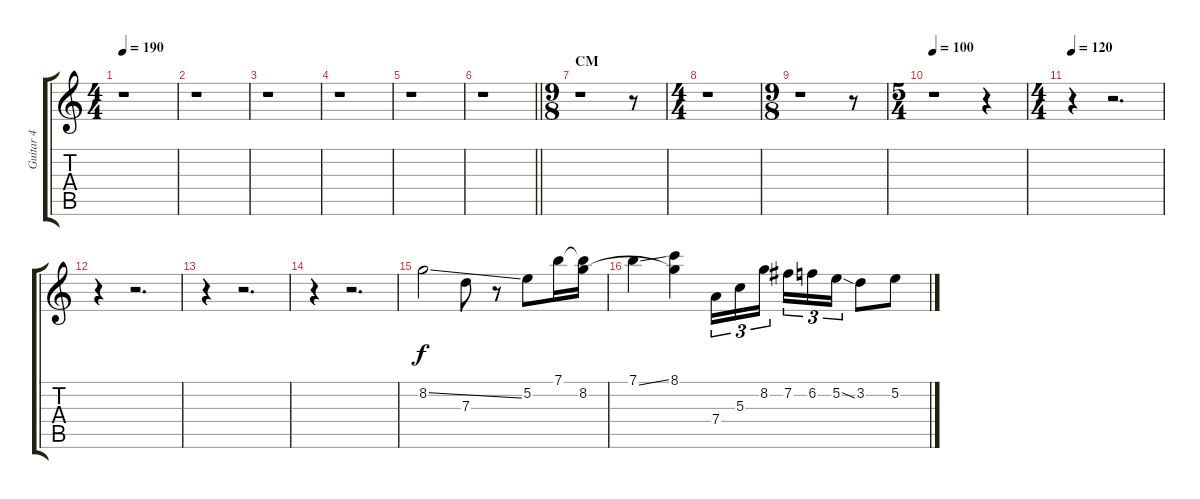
\track ("Guitar 4" "Guitar 4") {instrument acousticguitarsteel}
\staff {score tabs}
\tuning (E4 B3 G3 D3 A2 E2) {hide}
\ts (4 4)
\tempo 190
\clef g2
\ks c
r.1{dy f} |
r.1 |
r.1 |
r.1 |
r.1 |
\barLineRight lightlight
r.1 |
\ts (9 8)
\section ("" "CM")
r.1 r.8 |
\ts (4 4)
r.1 |
\ts (9 8)
r.1 r.8 |
\ts (5 4)
\tempo 100
r.1 r.4 |
\ts (4 4)
\tempo 120
r.4 r.2{d} |
r.4 r.2{d} |
r.4 r.2{d} |
r.4 r.2{d} |
8.2{ss}.2 7.3.8 r.8 5.2.8 7.1.16 (7.1{t} 8.2).16 |
7.1{ss}.4 (8.1 8.2{t}).4 7.4.16{tu (3 2)} 5.3.16{tu (3 2)} 8.2.16{tu (3 2)} 7.2.16{tu (3 2)} 6.2.16{tu (3 2)} 5.2{ss}.16{tu (3 2)} 3.2.8 5.2.8
